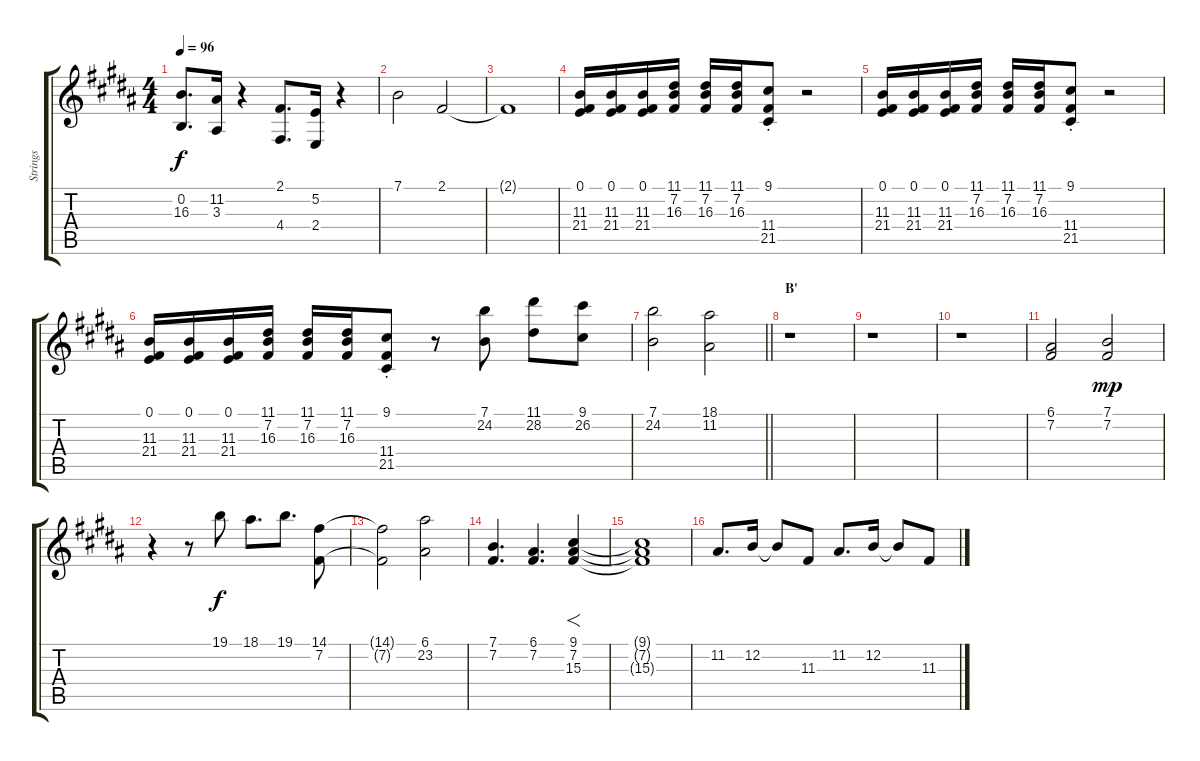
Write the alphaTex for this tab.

\track ("Strings" "Strings") {instrument stringensemble1}
\staff {score tabs}
\tuning (E4 B3 G3 D3 A2 E2) {hide}
\ts (4 4)
\tempo 96
\clef g2
\ks b
(0.2 16.3).8{d dy f} (11.2 3.3).16 r.4 (2.1 4.4).8{d} (5.2 2.4).16 r.4 |
7.1.2 2.1.2 |
2.1{t}.1 |
(0.1 11.3 21.4).16 (0.1 11.3 21.4).16 (0.1 11.3 21.4).16 (11.1 7.2 16.3).16 (11.1 7.2 16.3).16 (11.1 7.2 16.3).16 (9.1{st} 11.4{st} 21.5{st}).8 r.2 |
(0.1 11.3 21.4).16 (0.1 11.3 21.4).16 (0.1 11.3 21.4).16 (11.1 7.2 16.3).16 (11.1 7.2 16.3).16 (11.1 7.2 16.3).16 (9.1{st} 11.4{st} 21.5{st}).8 r.2 |
(0.1 11.3 21.4).16 (0.1 11.3 21.4).16 (0.1 11.3 21.4).16 (11.1 7.2 16.3).16 (11.1 7.2 16.3).16 (11.1 7.2 16.3).16 (9.1{st} 11.4{st} 21.5{st}).8 r.8 (7.1 24.2).8 (11.1 28.2).8 (9.1 26.2).8 |
\barLineRight lightlight
(7.1 24.2).2 (18.1 11.2).2 |
\section ("" "B'")
r.1 |
r.1 |
r.1 |
(6.1 7.2).2 (7.1 7.2).2{dy mp} |
r.4 r.8 19.1.8{dy f} 18.1.8{d} 19.1.8{d} (14.1 7.2).8 |
(14.1{t} 7.2{t}).2 (6.1 23.2).2 |
(7.1 7.2).4{d} (6.1 7.2).4{d} (9.1 7.2 15.3).4{f} |
(9.1{t} 7.2{t} 15.3{t}).1 |
11.2.8{d} 12.2.16 12.2{t}.8 11.3.8 11.2.8{d} 12.2.16 12.2{t}.8 11.3.8
